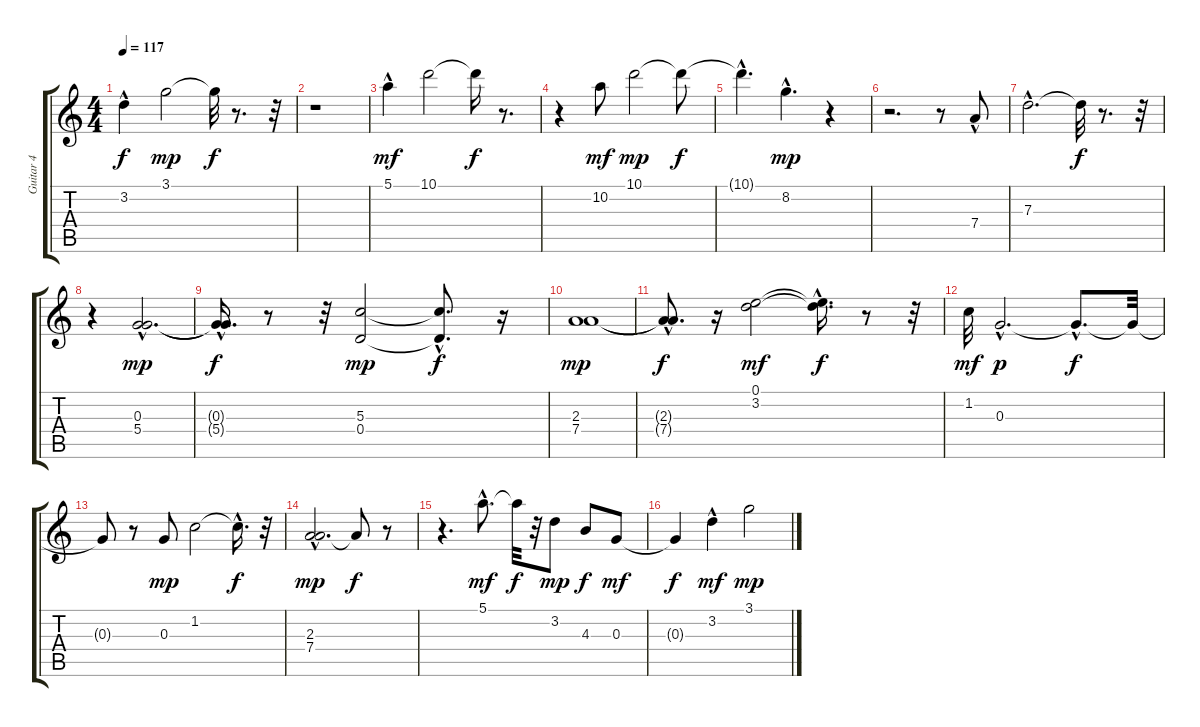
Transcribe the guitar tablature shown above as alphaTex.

\track ("Guitar 4" "Guitar 4") {instrument distortionguitar}
\staff {score tabs}
\tuning (E4 B3 G3 D3 A2 E2) {hide}
\ts (4 4)
\tempo 117
\clef g2
\ks c
3.2{hac t}.4{dy f} 3.1.2{dy mp} 3.1{t}.32{dy f} r.8{d} r.32 |
r.1 |
5.1{hac}.4{dy mf} 10.1.2 10.1{t}.16{dy f} r.8{d} |
r.4 10.2.8{dy mf} 10.1.2{dy mp} 10.1{t}.8{dy f} |
10.1{hac t}.4{d} 8.2{hac}.4{d dy mp} r.4 |
r.2{d} r.8 7.4{hac}.8 |
7.3{hac}.2{d} 7.3{t}.32{dy f} r.8{d} r.32 |
r.4 (0.3{hac} 5.4{hac}).2{d dy mp} |
(0.3{hac t} 5.4{hac t}).16{d dy f} r.8 r.32 (5.3 0.4).2{dy mp} (5.3{hac t} 0.4{hac t}).8{d dy f} r.16 |
(2.3 7.4).1{dy mp} |
(2.3{t} 7.4{hac t}).8{d dy f} r.16 (0.1 3.2).2{dy mf} (0.1{t} 3.2{hac t}).16{d dy f} r.8 r.32 |
1.2.32{dy mf} 0.3{hac}.2{d dy p} 0.3{hac t}.8{d dy f} 0.3{t}.32 |
0.3{t}.8 r.8 0.3.8{dy mp} 1.2.2 1.2{hac t}.16{d dy f} r.32 |
(2.3 7.4{hac}).2{d dy mp} 7.4{t}.8{dy f} r.8 |
r.4{d} 5.1{hac}.8{d dy mf} 5.1{t}.32{dy f} r.32 3.2.8{dy mp} 4.3.8{dy f} 0.3.8{dy mf} |
0.3{t}.4{dy f} 3.2{hac}.4{dy mf} 3.1.2{dy mp}
